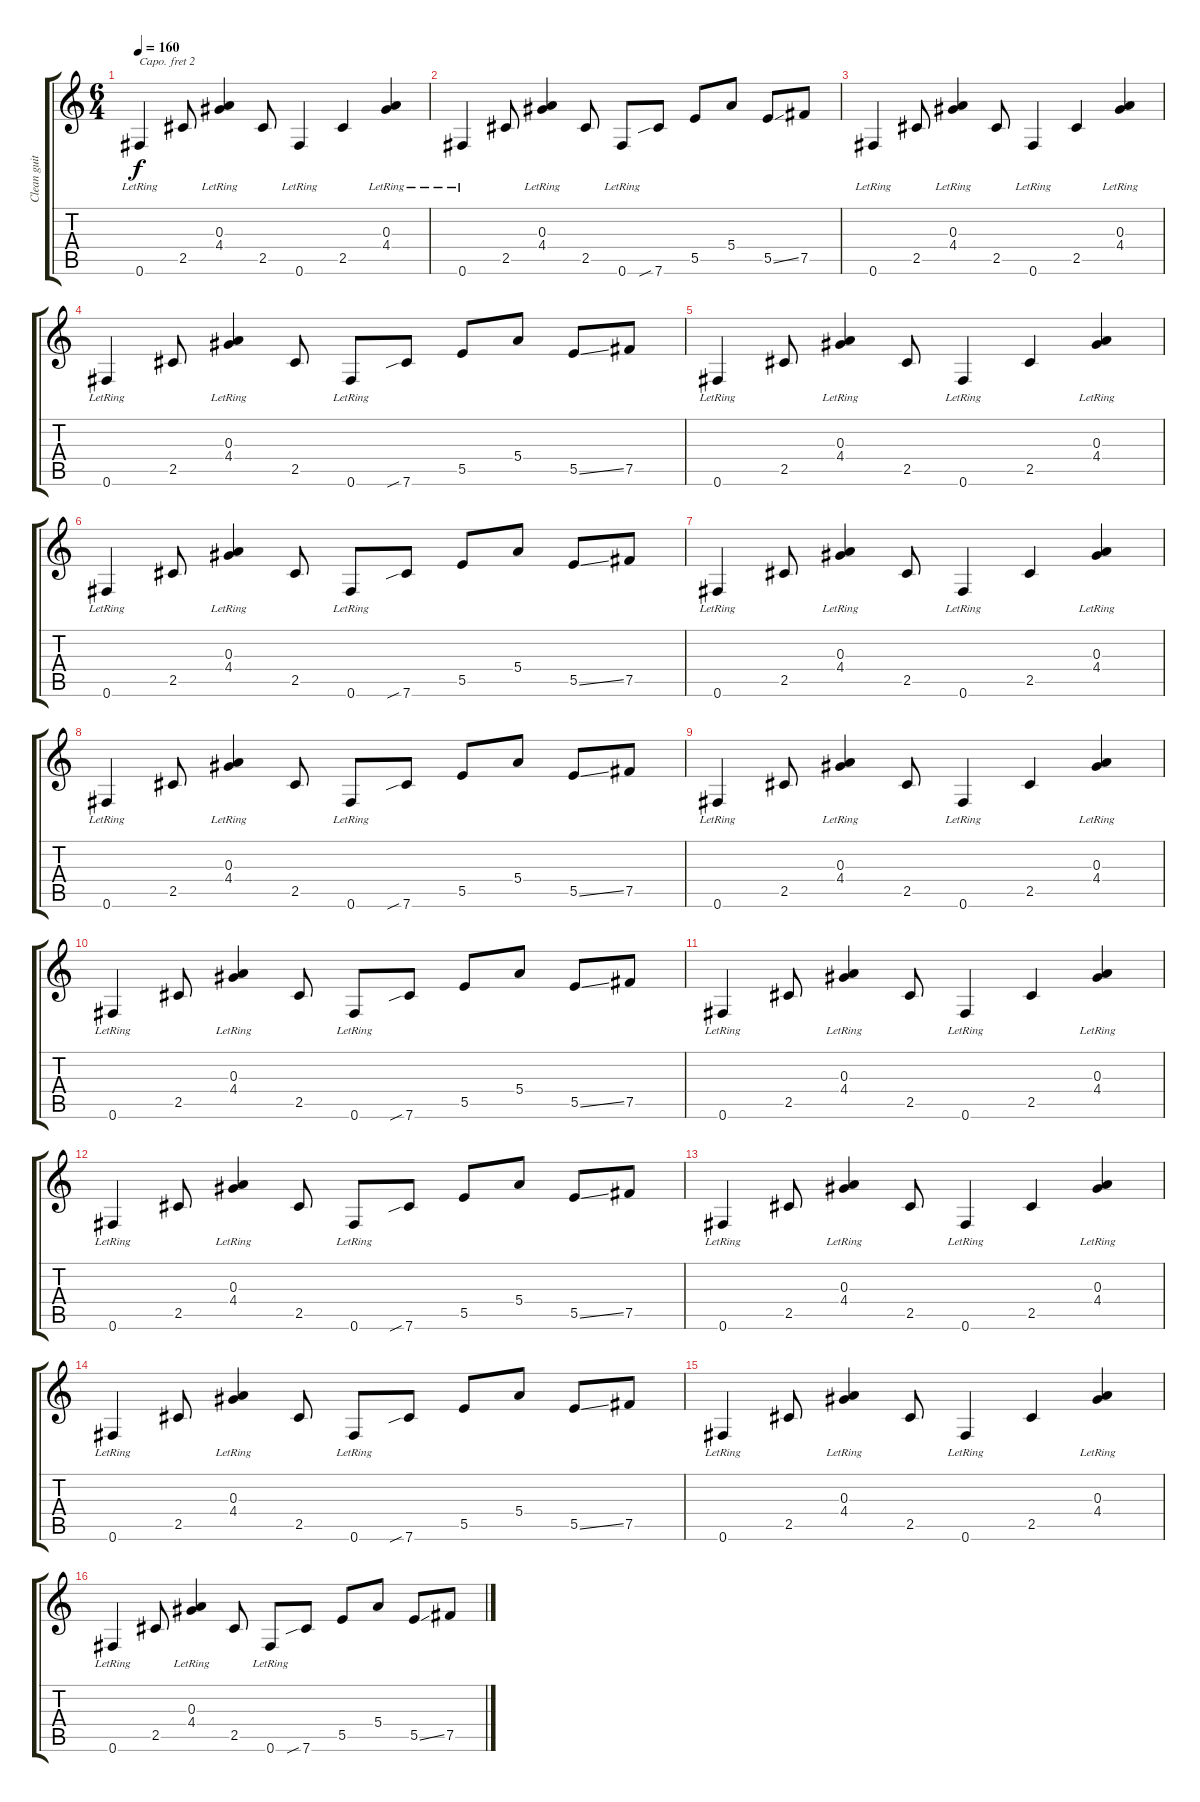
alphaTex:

\track ("Clean guitar" "Clean guit") {instrument electricguitarjazz}
\staff {score tabs}
\capo 2
\tuning (E4 B3 G3 D3 A2 E2) {hide}
\ts (6 4)
\tempo 160
\clef g2
\ks c
0.6{lr}.4{dy f instrument electricguitarjazz} 2.5.8 (0.3{lr} 4.4{lr}).4 2.5.8 0.6{lr}.4 2.5.4 (0.3{lr} 4.4{lr}).4 |
0.6{lr}.4 2.5.8 (0.3{lr} 4.4{lr}).4 2.5.8 0.6{lr}.8 7.6{sib}.8 5.5.8 5.4.8 5.5{ss}.8 7.5.8 |
0.6{lr}.4 2.5.8 (0.3{lr} 4.4{lr}).4 2.5.8 0.6{lr}.4 2.5.4 (0.3{lr} 4.4{lr}).4 |
0.6{lr}.4 2.5.8 (0.3{lr} 4.4{lr}).4 2.5.8 0.6{lr}.8 7.6{sib}.8 5.5.8 5.4.8 5.5{ss}.8 7.5.8 |
0.6{lr}.4 2.5.8 (0.3{lr} 4.4{lr}).4 2.5.8 0.6{lr}.4 2.5.4 (0.3{lr} 4.4{lr}).4 |
0.6{lr}.4 2.5.8 (0.3{lr} 4.4{lr}).4 2.5.8 0.6{lr}.8 7.6{sib}.8 5.5.8 5.4.8 5.5{ss}.8 7.5.8 |
0.6{lr}.4 2.5.8 (0.3{lr} 4.4{lr}).4 2.5.8 0.6{lr}.4 2.5.4 (0.3{lr} 4.4{lr}).4 |
0.6{lr}.4 2.5.8 (0.3{lr} 4.4{lr}).4 2.5.8 0.6{lr}.8 7.6{sib}.8 5.5.8 5.4.8 5.5{ss}.8 7.5.8 |
0.6{lr}.4 2.5.8 (0.3{lr} 4.4{lr}).4 2.5.8 0.6{lr}.4 2.5.4 (0.3{lr} 4.4{lr}).4 |
0.6{lr}.4 2.5.8 (0.3{lr} 4.4{lr}).4 2.5.8 0.6{lr}.8 7.6{sib}.8 5.5.8 5.4.8 5.5{ss}.8 7.5.8 |
0.6{lr}.4 2.5.8 (0.3{lr} 4.4{lr}).4 2.5.8 0.6{lr}.4 2.5.4 (0.3{lr} 4.4{lr}).4 |
0.6{lr}.4 2.5.8 (0.3{lr} 4.4{lr}).4 2.5.8 0.6{lr}.8 7.6{sib}.8 5.5.8 5.4.8 5.5{ss}.8 7.5.8 |
0.6{lr}.4 2.5.8 (0.3{lr} 4.4{lr}).4 2.5.8 0.6{lr}.4 2.5.4 (0.3{lr} 4.4{lr}).4 |
0.6{lr}.4 2.5.8 (0.3{lr} 4.4{lr}).4 2.5.8 0.6{lr}.8 7.6{sib}.8 5.5.8 5.4.8 5.5{ss}.8 7.5.8 |
0.6{lr}.4 2.5.8 (0.3{lr} 4.4{lr}).4 2.5.8 0.6{lr}.4 2.5.4 (0.3{lr} 4.4{lr}).4 |
0.6{lr}.4 2.5.8 (0.3{lr} 4.4{lr}).4 2.5.8 0.6{lr}.8 7.6{sib}.8 5.5.8 5.4.8 5.5{ss}.8 7.5.8
